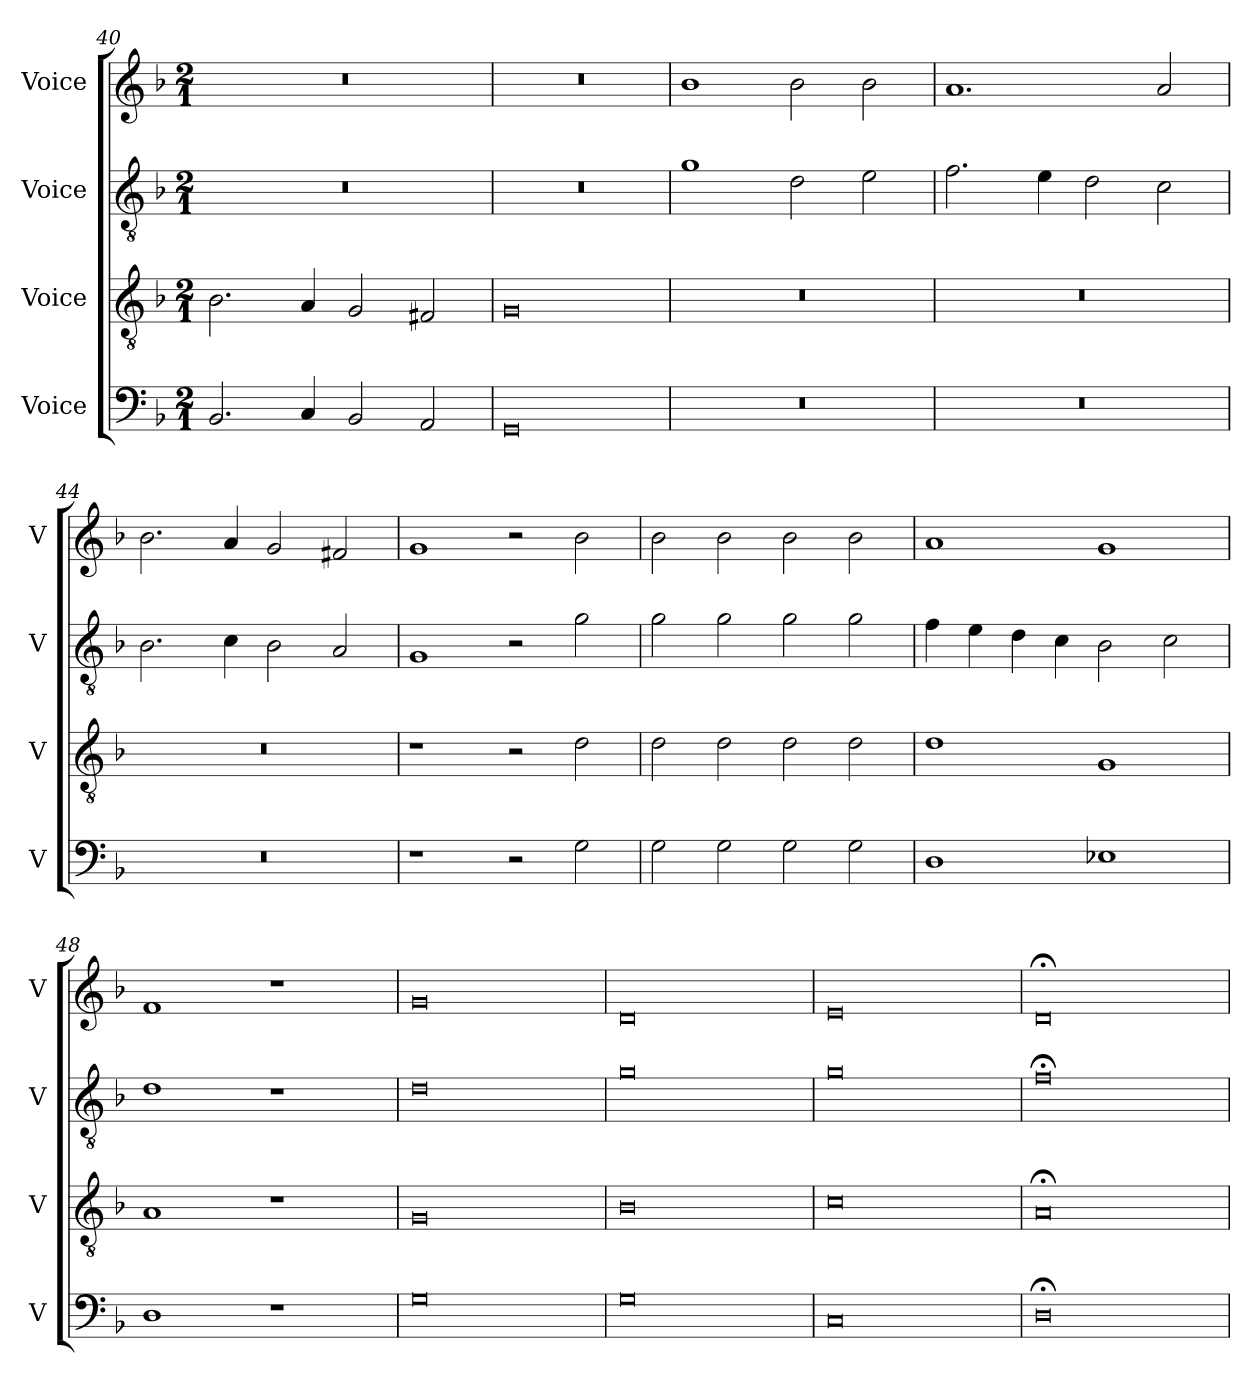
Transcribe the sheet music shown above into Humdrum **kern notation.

**kern	**kern	**kern	**kern
*part4	*part3	*part2	*part1
*staff4	*staff3	*staff2	*staff1
*I"Voice	*I"Voice	*I"Voice	*I"Voice
*I'V	*I'V	*I'V	*I'V
*clefF4	*clefGv2	*clefGv2	*clefG2
*k[b-]	*k[b-]	*k[b-]	*k[b-]
*M2/1	*M2/1	*M2/1	*M2/1
=40	=40	=40	=40
2.BB-/	2.B-\	0r	0r
4C/	4A/	.	.
2BB-/	2G/	.	.
2AA/	2F#X/	.	.
=41	=41	=41	=41
0GG	0G	0r	0r
=42	=42	=42	=42
0r	0r	1g	1b-
.	.	2d\	2b-\
.	.	2e\	2b-\
!!LO:LB:g=z
=43	=43	=43	=43
0r	0r	2.f\	1.a
.	.	4e\	.
.	.	2d\	.
.	.	2c\	2a/
=44	=44	=44	=44
0r	0r	2.B-\	2.b-\
.	.	4c\	4a/
.	.	2B-\	2g/
.	.	2A/	2f#X/
=45	=45	=45	=45
1r	1r	1G	1g
2r	2r	2r	2r
2G\	2d\	2g\	2b-\
=46	=46	=46	=46
2G\	2d\	2g\	2b-\
2G\	2d\	2g\	2b-\
2G\	2d\	2g\	2b-\
2G\	2d\	2g\	2b-\
!!LO:LB:g=z
=47	=47	=47	=47
1D	1d	4f\	1a
.	.	4e\	.
.	.	4d\	.
.	.	4c\	.
1E-X	1G	2B-\	1g
.	.	2c\	.
=48	=48	=48	=48
1D	1A	1d	1f
1r	1r	1r	1r
=49	=49	=49	=49
0G	0G	0d	0g
=50	=50	=50	=50
0G	0B-	0g	0d
=51	=51	=51	=51
0C	0c	0g	0e
!!LO:LB:g=z
=52	=52	=52	=52
0D;	0A;	0f;	0d;
=	=	=	=
*-	*-	*-	*-
